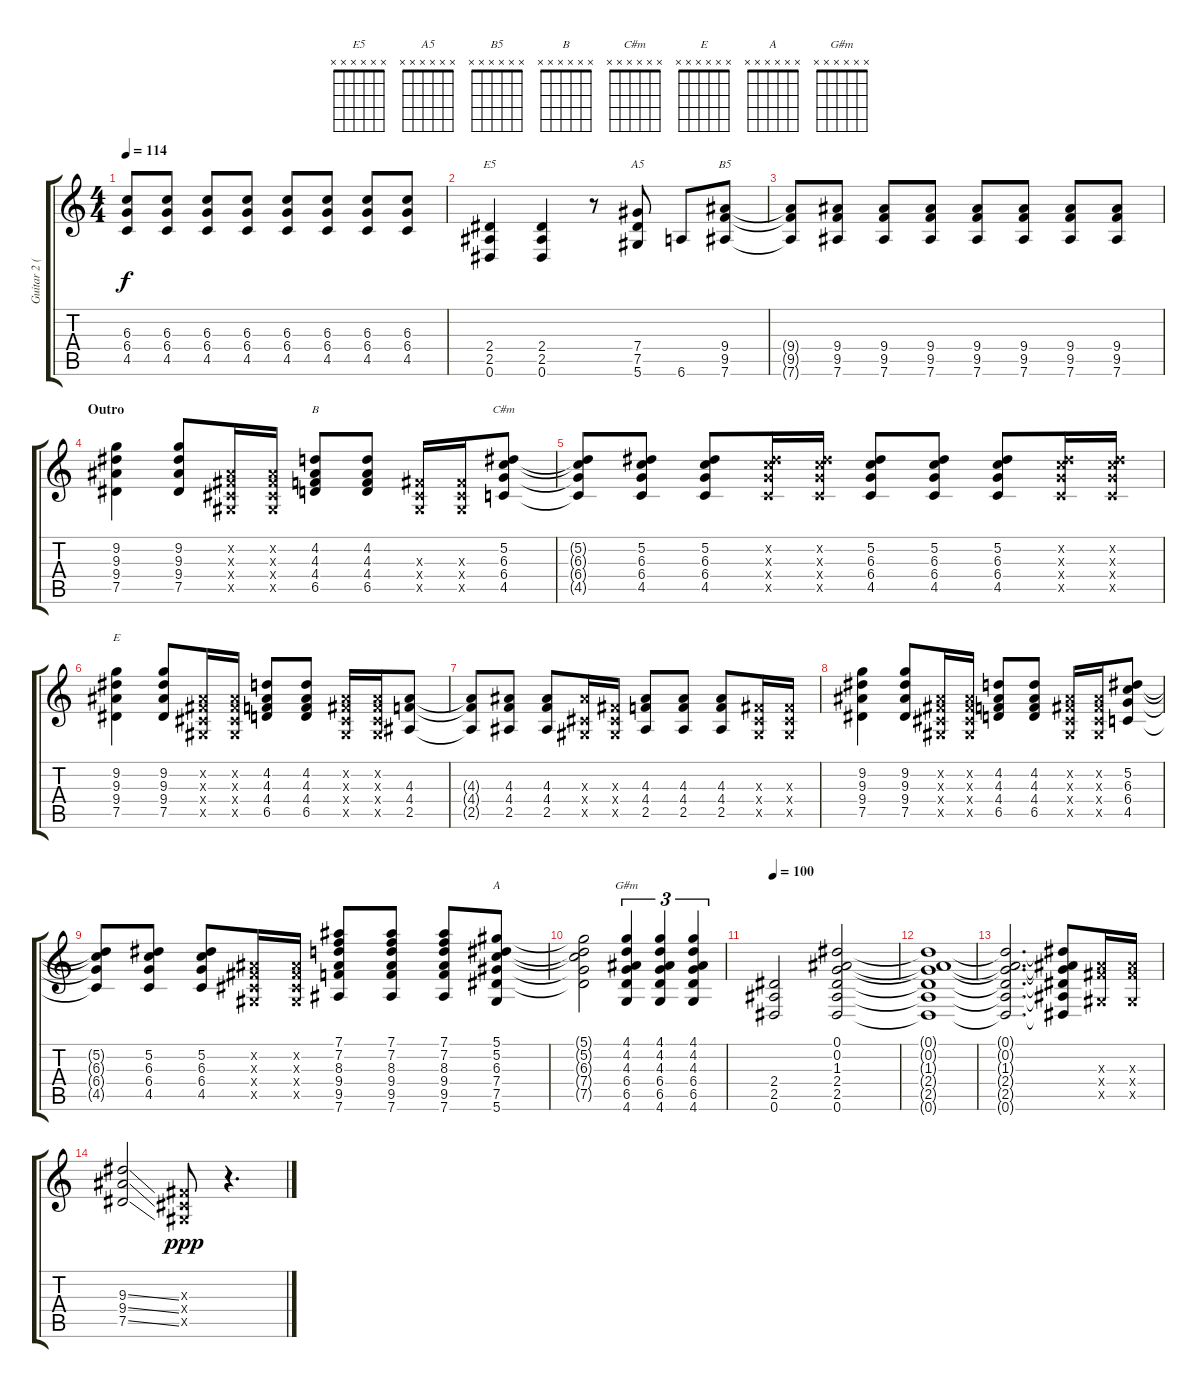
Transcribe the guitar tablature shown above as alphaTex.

\track ("Guitar 2 (Izzy)" "Guitar 2 (") {instrument overdrivenguitar}
\staff {score tabs}
\tuning (Eb4 Bb3 Gb3 Db3 Ab2 Eb2) {hide}
\chord ("E5" x x x x x x)
\chord ("A5" x x x x x x)
\chord ("B5" x x x x x x)
\chord ("B" x x x x x x)
\chord ("C#m" x x x x x x)
\chord ("E" x x x x x x)
\chord ("A" x x x x x x)
\chord ("G#m" x x x x x x)
\ts (4 4)
\tempo 114
\clef g2
\ks c
(6.3{t} 6.4{t} 4.5{t}).8{dy f} (6.3 6.4 4.5).8 (6.3 6.4 4.5).8 (6.3 6.4 4.5).8 (6.3 6.4 4.5).8 (6.3 6.4 4.5).8 (6.3 6.4 4.5).8 (6.3 6.4 4.5).8 |
(2.4 2.5 0.6).4{ch "E5"} (2.4 2.5 0.6).4 r.8 (7.4 7.5 5.6).8{ch "A5"} 6.6.8 (9.4 9.5 7.6).8{ch "B5"} |
(9.4{t} 9.5{t} 7.6{t}).8 (9.4 9.5 7.6).8 (9.4 9.5 7.6).8 (9.4 9.5 7.6).8 (9.4 9.5 7.6).8 (9.4 9.5 7.6).8 (9.4 9.5 7.6).8 (9.4 9.5 7.6).8 |
\section ("" "Outro")
(9.2 9.3 9.4 7.5).4 (9.2 9.3 9.4 7.5).8 (0.2{x} 0.3{x} 0.4{x} 0.5{x}).16 (0.2{x} 0.3{x} 0.4{x} 0.5{x}).16 (4.2 4.3 4.4 6.5).8{ch "B"} (4.2 4.3 4.4 6.5).8 (0.3{x} 0.4{x} 0.5{x}).16 (0.3{x} 0.4{x} 0.5{x}).16 (5.2 6.3 6.4 4.5).8{ch "C#m"} |
(5.2{t} 6.3{t} 6.4{t} 4.5{t}).8 (5.2 6.3 6.4 4.5).8 (5.2 6.3 6.4 4.5).8 (5.2{x} 6.3{x} 6.4{x} 4.5{x}).16 (5.2{x} 6.3{x} 6.4{x} 4.5{x}).16 (5.2 6.3 6.4 4.5).8 (5.2 6.3 6.4 4.5).8 (5.2 6.3 6.4 4.5).8 (5.2{x} 6.3{x} 6.4{x} 4.5{x}).16 (5.2{x} 6.3{x} 6.4{x} 4.5{x}).16 |
(9.2 9.3 9.4 7.5).4{ch "E"} (9.2 9.3 9.4 7.5).8 (0.2{x} 0.3{x} 0.4{x} 0.5{x}).16 (0.2{x} 0.3{x} 0.4{x} 0.5{x}).16 (4.2 4.3 4.4 6.5).8 (4.2 4.3 4.4 6.5).8 (0.2{x} 0.3{x} 0.4{x} 0.5{x}).16 (0.2{x} 0.3{x} 0.4{x} 0.5{x}).16 (4.3 4.4 2.5).8 |
(4.3{t} 4.4{t} 2.5{t}).8 (4.3 4.4 2.5).8 (4.3 4.4 2.5).8 (4.3{x} 0.4{x} 0.5{x}).16 (0.3{x} 0.4{x} 0.5{x}).16 (4.3 4.4 2.5).8 (4.3 4.4 2.5).8 (4.3 4.4 2.5).8 (0.3{x} 0.4{x} 0.5{x}).16 (0.3{x} 0.4{x} 0.5{x}).16 |
(9.2 9.3 9.4 7.5).4 (9.2 9.3 9.4 7.5).8 (0.2{x} 0.3{x} 0.4{x} 0.5{x}).16 (0.2{x} 0.3{x} 0.4{x} 0.5{x}).16 (4.2 4.3 4.4 6.5).8 (4.2 4.3 4.4 6.5).8 (0.2{x} 0.3{x} 0.4{x} 0.5{x}).16 (0.2{x} 0.3{x} 0.4{x} 0.5{x}).16 (5.2 6.3 6.4 4.5).8 |
(5.2{t} 6.3{t} 6.4{t} 4.5{t}).8 (5.2 6.3 6.4 4.5).8 (5.2 6.3 6.4 4.5).8 (0.2{x} 0.3{x} 0.4{x} 0.5{x}).16 (0.2{x} 0.3{x} 0.4{x} 0.5{x}).16 (7.1 7.2 8.3 9.4 9.5 7.6).8 (7.1 7.2 8.3 9.4 9.5 7.6).8 (7.1 7.2 8.3 9.4 9.5 7.6).8 (5.1 5.2 6.3 7.4 7.5 5.6).8{ch "A"} |
(5.1{t} 5.2{t} 6.3{t} 7.4{t} 7.5{t}).2 (4.1 4.2 4.3 6.4 6.5 4.6).4{tu (3 2) ch "G#m"} (4.1 4.2 4.3 6.4 6.5 4.6).4{tu (3 2)} (4.1 4.2 4.3 6.4 6.5 4.6).4{tu (3 2)} |
\tempo 100
(2.4 2.5 0.6).2 (0.1 0.2 1.3 2.4 2.5 0.6).2 |
(0.1{t} 0.2{t} 1.3{t} 2.4{t} 2.5{t} 0.6{t}).1 |
(0.1{t} 0.2{t} 1.3{t} 2.4{t} 2.5{t} 0.6{t}).2{d} (0.1{t} 0.2{t} 1.3{t} 2.4{t} 2.5{t} 0.6{t}).8 (0.3{x} 9.4{x} 0.5{x}).16 (0.3{x} 9.4{x} 0.5{x}).16 |
(9.3{ss} 9.4{ss} 7.5{ss}).2 (0.3{x} 0.4{x} 0.5{x}).8{dy ppp} r.4{d}
